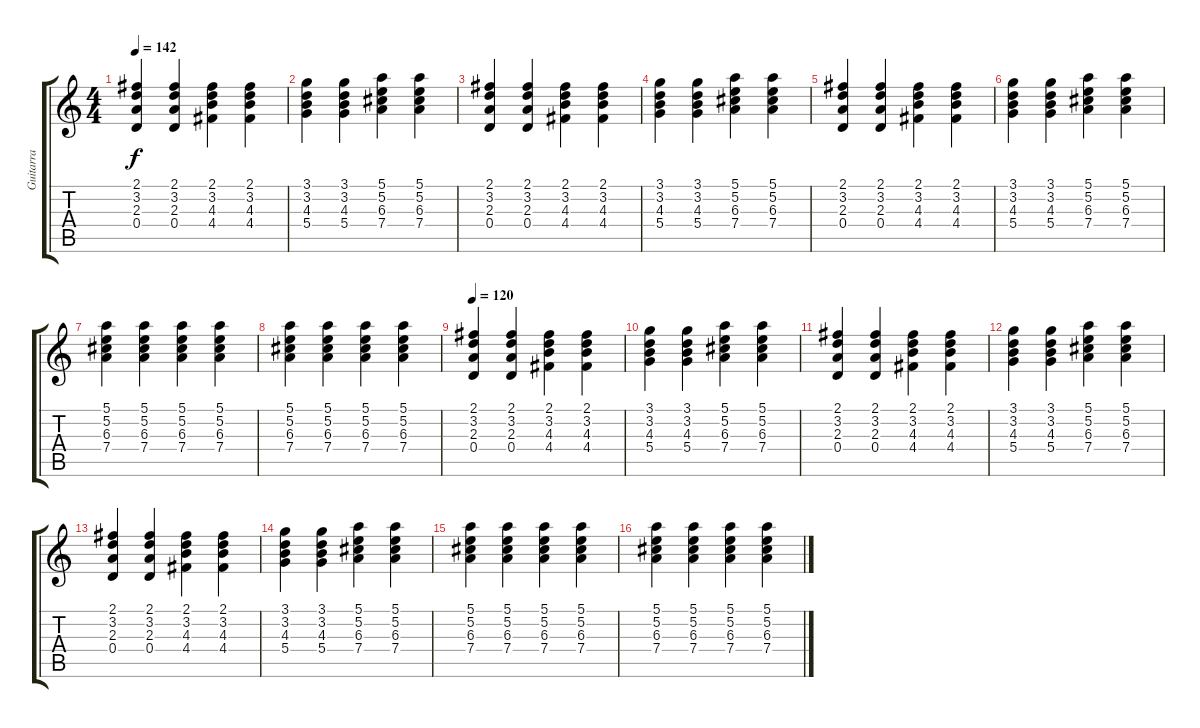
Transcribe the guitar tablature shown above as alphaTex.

\track ("Guitarra" "Guitarra") {instrument overdrivenguitar}
\staff {score tabs}
\tuning (E4 B3 G3 D3 A2 E2) {hide}
\ts (4 4)
\tempo 142
\clef g2
\ks c
(2.1 3.2 2.3 0.4).4{dy f} (2.1 3.2 2.3 0.4).4 (2.1 3.2 4.3 4.4).4 (2.1 3.2 4.3 4.4).4 |
(3.1 3.2 4.3 5.4).4 (3.1 3.2 4.3 5.4).4 (5.1 5.2 6.3 7.4).4 (5.1 5.2 6.3 7.4).4 |
(2.1 3.2 2.3 0.4).4 (2.1 3.2 2.3 0.4).4 (2.1 3.2 4.3 4.4).4 (2.1 3.2 4.3 4.4).4 |
(3.1 3.2 4.3 5.4).4 (3.1 3.2 4.3 5.4).4 (5.1 5.2 6.3 7.4).4 (5.1 5.2 6.3 7.4).4 |
(2.1 3.2 2.3 0.4).4 (2.1 3.2 2.3 0.4).4 (2.1 3.2 4.3 4.4).4 (2.1 3.2 4.3 4.4).4 |
(3.1 3.2 4.3 5.4).4 (3.1 3.2 4.3 5.4).4 (5.1 5.2 6.3 7.4).4 (5.1 5.2 6.3 7.4).4 |
(5.1 5.2 6.3 7.4).4 (5.1 5.2 6.3 7.4).4 (5.1 5.2 6.3 7.4).4 (5.1 5.2 6.3 7.4).4 |
(5.1 5.2 6.3 7.4).4 (5.1 5.2 6.3 7.4).4 (5.1 5.2 6.3 7.4).4 (5.1 5.2 6.3 7.4).4 |
\tempo 120
(2.1 3.2 2.3 0.4).4 (2.1 3.2 2.3 0.4).4 (2.1 3.2 4.3 4.4).4 (2.1 3.2 4.3 4.4).4 |
(3.1 3.2 4.3 5.4).4 (3.1 3.2 4.3 5.4).4 (5.1 5.2 6.3 7.4).4 (5.1 5.2 6.3 7.4).4 |
(2.1 3.2 2.3 0.4).4 (2.1 3.2 2.3 0.4).4 (2.1 3.2 4.3 4.4).4 (2.1 3.2 4.3 4.4).4 |
(3.1 3.2 4.3 5.4).4 (3.1 3.2 4.3 5.4).4 (5.1 5.2 6.3 7.4).4 (5.1 5.2 6.3 7.4).4 |
(2.1 3.2 2.3 0.4).4 (2.1 3.2 2.3 0.4).4 (2.1 3.2 4.3 4.4).4 (2.1 3.2 4.3 4.4).4 |
(3.1 3.2 4.3 5.4).4 (3.1 3.2 4.3 5.4).4 (5.1 5.2 6.3 7.4).4 (5.1 5.2 6.3 7.4).4 |
(5.1 5.2 6.3 7.4).4 (5.1 5.2 6.3 7.4).4 (5.1 5.2 6.3 7.4).4 (5.1 5.2 6.3 7.4).4 |
(5.1 5.2 6.3 7.4).4 (5.1 5.2 6.3 7.4).4 (5.1 5.2 6.3 7.4).4 (5.1 5.2 6.3 7.4).4
